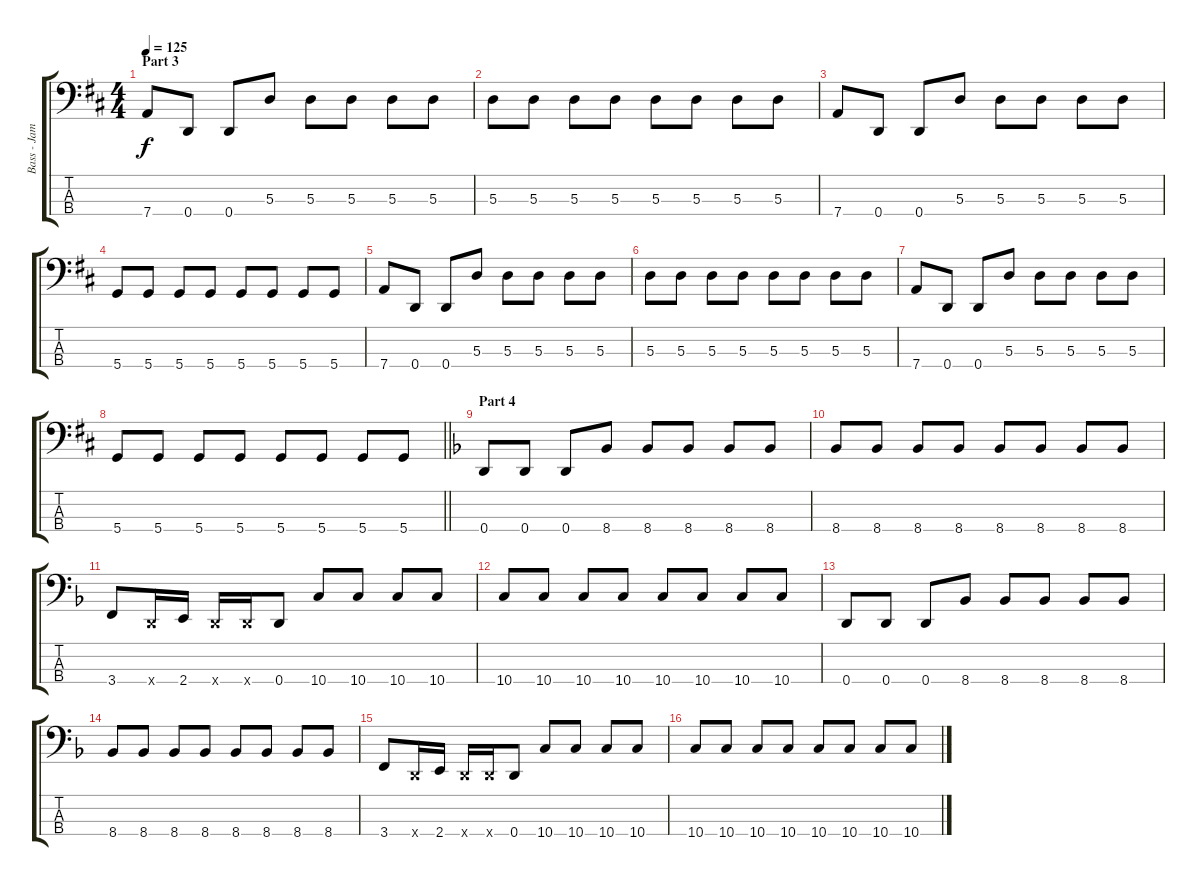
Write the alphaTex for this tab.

\track ("Bass - James Johnston" "Bass - Jam") {instrument electricbassfinger}
\staff {score tabs}
\tuning (G2 D2 A1 D1) {hide}
\ts (4 4)
\section ("" "Part 3")
\tempo 125
\clef f4
\ks d
7.4.8{dy f} 0.4.8 0.4.8 5.3.8 5.3.8 5.3.8 5.3.8 5.3.8 |
5.3.8 5.3.8 5.3.8 5.3.8 5.3.8 5.3.8 5.3.8 5.3.8 |
7.4.8 0.4.8 0.4.8 5.3.8 5.3.8 5.3.8 5.3.8 5.3.8 |
5.4.8 5.4.8 5.4.8 5.4.8 5.4.8 5.4.8 5.4.8 5.4.8 |
7.4.8 0.4.8 0.4.8 5.3.8 5.3.8 5.3.8 5.3.8 5.3.8 |
5.3.8 5.3.8 5.3.8 5.3.8 5.3.8 5.3.8 5.3.8 5.3.8 |
7.4.8 0.4.8 0.4.8 5.3.8 5.3.8 5.3.8 5.3.8 5.3.8 |
\barLineRight lightlight
5.4.8 5.4.8 5.4.8 5.4.8 5.4.8 5.4.8 5.4.8 5.4.8 |
\section ("" "Part 4")
\ks dminor
0.4.8 0.4.8 0.4.8 8.4.8 8.4.8 8.4.8 8.4.8 8.4.8 |
8.4.8 8.4.8 8.4.8 8.4.8 8.4.8 8.4.8 8.4.8 8.4.8 |
3.4.8 0.4{x}.16 2.4.16 0.4{x}.16 0.4{x}.16 0.4.8 10.4.8 10.4.8 10.4.8 10.4.8 |
10.4.8 10.4.8 10.4.8 10.4.8 10.4.8 10.4.8 10.4.8 10.4.8 |
0.4.8 0.4.8 0.4.8 8.4.8 8.4.8 8.4.8 8.4.8 8.4.8 |
8.4.8 8.4.8 8.4.8 8.4.8 8.4.8 8.4.8 8.4.8 8.4.8 |
3.4.8 0.4{x}.16 2.4.16 0.4{x}.16 0.4{x}.16 0.4.8 10.4.8 10.4.8 10.4.8 10.4.8 |
10.4.8 10.4.8 10.4.8 10.4.8 10.4.8 10.4.8 10.4.8 10.4.8
